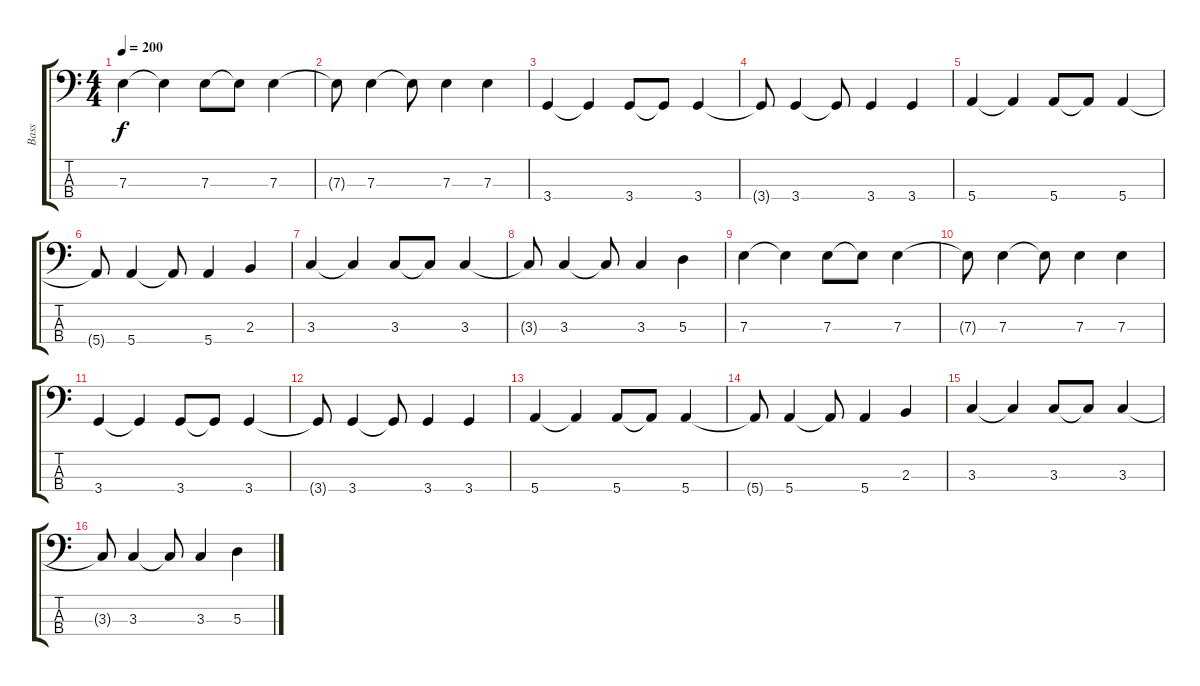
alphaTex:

\track ("Bass" "Bass") {instrument electricbassfinger}
\staff {score tabs}
\tuning (G2 D2 A1 E1) {hide}
\ts (4 4)
\tempo 200
\clef f4
\ks c
7.3.4{dy f} 7.3{t}.4 7.3.8 7.3{t}.8 7.3.4 |
7.3{t}.8 7.3.4 7.3{t}.8 7.3.4 7.3.4 |
3.4.4 3.4{t}.4 3.4.8 3.4{t}.8 3.4.4 |
3.4{t}.8 3.4.4 3.4{t}.8 3.4.4 3.4.4 |
5.4.4 5.4{t}.4 5.4.8 5.4{t}.8 5.4.4 |
5.4{t}.8 5.4.4 5.4{t}.8 5.4.4 2.3.4 |
3.3.4 3.3{t}.4 3.3.8 3.3{t}.8 3.3.4 |
3.3{t}.8 3.3.4 3.3{t}.8 3.3.4 5.3.4 |
7.3.4 7.3{t}.4 7.3.8 7.3{t}.8 7.3.4 |
7.3{t}.8 7.3.4 7.3{t}.8 7.3.4 7.3.4 |
3.4.4 3.4{t}.4 3.4.8 3.4{t}.8 3.4.4 |
3.4{t}.8 3.4.4 3.4{t}.8 3.4.4 3.4.4 |
5.4.4 5.4{t}.4 5.4.8 5.4{t}.8 5.4.4 |
5.4{t}.8 5.4.4 5.4{t}.8 5.4.4 2.3.4 |
3.3.4 3.3{t}.4 3.3.8 3.3{t}.8 3.3.4 |
3.3{t}.8 3.3.4 3.3{t}.8 3.3.4 5.3.4
